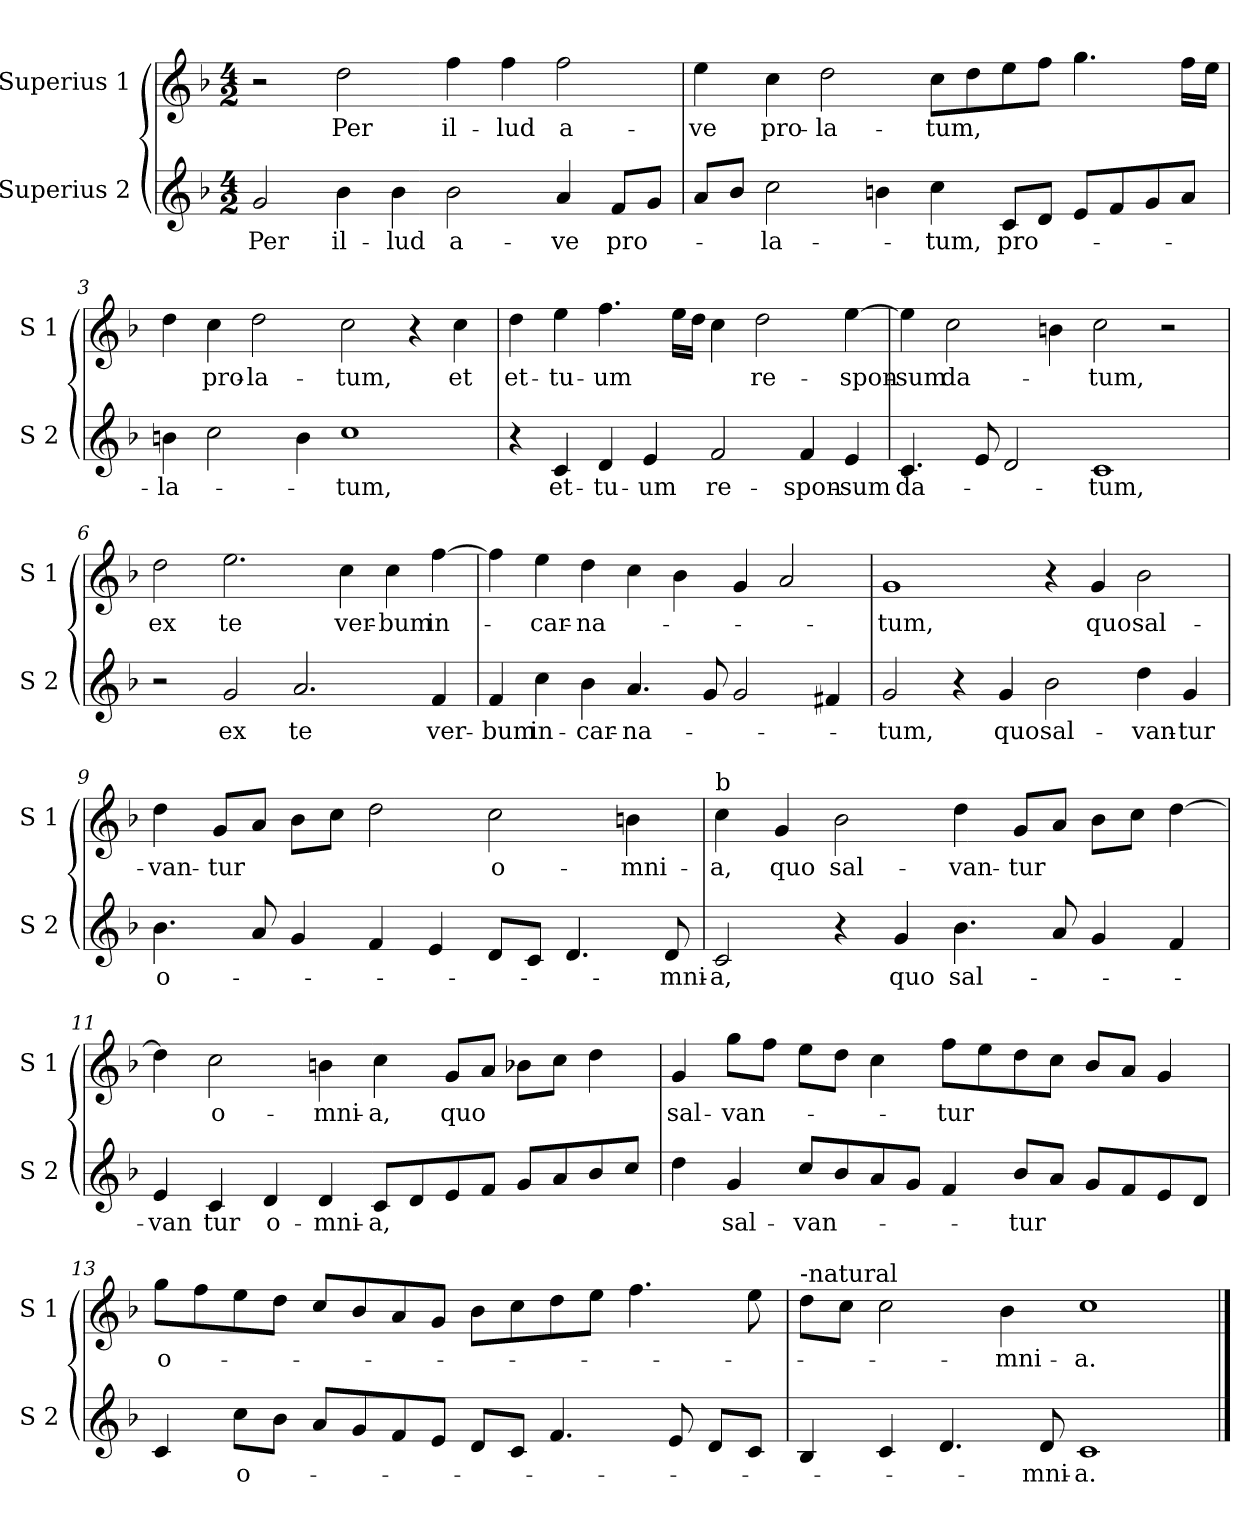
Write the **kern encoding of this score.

**kern	**text	**kern	**text
*part2	*part2	*part1	*part1
*staff2	*staff2	*staff1	*staff1
*I"Superius 2	*	*I"Superius 1	*
*I'S 2	*	*I'S 1	*
*clefG2	*	*clefG2	*
*k[b-]	*	*k[b-]	*
*F:	*	*F:	*
*M4/2	*	*M4/2	*
*MM84	*	*MM84	*
=1	=1	=1	=1
!	!LO:LY:b	!	!
2g/	Per	2r	.
!	!LO:LY:b	!	!LO:LY:b
4b-\	il-	2dd\	Per
!	!LO:LY:b	!	!
4b-\	-lud	.	.
!	!LO:LY:b	!	!LO:LY:b
2b-\	a-	4ff\	il-
!	!	!	!LO:LY:b
.	.	4ff\	-lud
!	!LO:LY:b	!	!LO:LY:b
4a/	-ve	2ff\	a-
!	!LO:LY:b	!	!
8f/L	pro-	.	.
8g/J	.	.	.
=2	=2	=2	=2
!	!	!	!LO:LY:b
8a/L	.	4ee\	-ve
8b-/J	.	.	.
!	!LO:LY:b	!	!LO:LY:b
2cc\	-la-	4cc\	pro-
!	!	!	!LO:LY:b
.	.	2dd\	-la-
4bn\	.	.	.
!	!LO:LY:b	!	!LO:LY:b
4cc\	-tum,	8cc\L	-tum,
.	.	8dd\	.
!	!LO:LY:b	!	!
8c/L	pro-	8ee\	.
8d/J	.	8ff\J	.
8e/L	.	4.gg\	.
8f/	.	.	.
8g/	.	.	.
8a/J	.	16ff\LL	.
.	.	16ee\JJ	.
=3	=3	=3	=3
!	!LO:LY:b	!	!
4bn\	-la-	4dd\	.
!	!	!	!LO:LY:b
2cc\	.	4cc\	pro-
!	!	!	!LO:LY:b
.	.	2dd\	-la-
4b\	.	.	.
!	!LO:LY:b	!	!LO:LY:b
1cc	-tum,	2cc\	-tum,
.	.	4r	.
!	!	!	!LO:LY:b
.	.	4cc\	et
!!LO:LB:g=z
=4	=4	=4	=4
!	!	!	!LO:LY:b
4r	.	4dd\	et-
!	!LO:LY:b	!	!LO:LY:b
4c/	et-	4ee\	-tu-
!	!LO:LY:b	!	!LO:LY:b
4d/	-tu-	4.ff\	-um
!	!LO:LY:b	!	!
4e/	-um	.	.
.	.	16ee\LL	.
.	.	16dd\JJ	.
!	!LO:LY:b	!	!
2f/	re-	4cc\	.
!	!	!	!LO:LY:b
.	.	2dd\	re-
!	!LO:LY:b	!	!
4f/	-spon-	.	.
!	!LO:LY:b	!	!LO:LY:b
4e/	-sum	[4ee\	-spon-
=5	=5	=5	=5
!	!LO:LY:b	!	!LO:LY:b
4.c/	da-	4ee\]	-sum
!	!	!	!LO:LY:b
.	.	2cc\	da-
8e/	.	.	.
2d/	.	.	.
.	.	4bn\	.
!	!LO:LY:b	!	!LO:LY:b
1c	-tum,	2cc\	-tum,
.	.	2r	.
=6	=6	=6	=6
!	!	!	!LO:LY:b
2r	.	2dd\	ex
!	!LO:LY:b	!	!LO:LY:b
2g/	ex	2.ee\	te
!	!LO:LY:b	!	!
2.a/	te	.	.
!	!	!	!LO:LY:b
.	.	4cc\	ver-
!	!	!	!LO:LY:b
.	.	4cc\	-bum
!	!LO:LY:b	!	!LO:LY:b
4f/	ver-	[4ff\	in-
!!LO:LB:g=z
=7	=7	=7	=7
!	!LO:LY:b	!	!
4f/	-bum	4ff\]	.
!	!LO:LY:b	!	!LO:LY:b
4cc\	in-	4ee\	-car-
!	!LO:LY:b	!	!LO:LY:b
4b-\	-car-	4dd\	-na-
!	!LO:LY:b	!	!
4.a/	-na-	4cc\	.
.	.	4b-\	.
8g/	.	.	.
2g/	.	4g/	.
.	.	2a/	.
4f#X/	.	.	.
!!LO:LB:g=z
=8	=8	=8	=8
!	!LO:LY:b	!	!LO:LY:b
2g/	-tum,	1g	-tum,
4r	.	.	.
!	!LO:LY:b	!	!
4g/	quo	.	.
!	!LO:LY:b	!	!
2b-\	sal-	4r	.
!	!	!	!LO:LY:b
.	.	4g/	quo
!	!LO:LY:b	!	!LO:LY:b
4dd\	-van-	2b-\	sal-
!	!LO:LY:b	!	!
4g/	-tur	.	.
=9	=9	=9	=9
!	!LO:LY:b	!	!LO:LY:b
4.b-\	o-	4dd\	-van-
!	!	!	!LO:LY:b
.	.	8g/L	-tur
8a/	.	8a/J	.
4g/	.	8b-\L	.
.	.	8cc\J	.
4f/	.	2dd\	.
4e/	.	.	.
!	!	!	!LO:LY:b
8d/L	.	2cc\	o-
8c/J	.	.	.
4.d/	.	.	.
!	!	!	!LO:LY:b
.	.	4bn\	-mni-
!	!LO:LY:b	!	!
8d/	-mni-	.	.
=10	=10	=10	=10
!	!	!LO:TX:a:t=b	!
!	!LO:LY:b	!	!LO:LY:b
2c/	-a,	4cc\	-a,
!	!	!	!LO:LY:b
.	.	4g/	quo
!	!	!	!LO:LY:b
4r	.	2b-\	sal-
!	!LO:LY:b	!	!
4g/	quo	.	.
!	!LO:LY:b	!	!LO:LY:b
4.b-\	sal-	4dd\	-van-
!	!	!	!LO:LY:b
.	.	8g/L	-tur
8a/	.	8a/J	.
4g/	.	8b-\L	.
.	.	8cc\J	.
4f/	.	[4dd\	.
!!LO:PB:g=z
=11	=11	=11	=11
!	!LO:LY:b	!	!
4e/	-van	4dd\]	.
!	!LO:LY:b	!	!LO:LY:b
4c/	tur	2cc\	o-
!	!LO:LY:b	!	!
4d/	o-	.	.
!	!LO:LY:b	!	!LO:LY:b
4d/	-mni-	4bn\	-mni-
!	!LO:LY:b	!	!LO:LY:b
8c/L	-a,	4cc\	-a,
8d/	.	.	.
!	!	!	!LO:LY:b
8e/	.	8g/L	quo
8f/J	.	8a/J	.
8g/L	.	8b-X\L	.
8a/	.	8cc\J	.
8b-/	.	4dd\	.
8cc/J	.	.	.
=12	=12	=12	=12
!	!	!	!LO:LY:b
4dd\	.	4g/	sal-
!	!LO:LY:b	!	!LO:LY:b
4g/	sal-	8gg\L	-van-
.	.	8ff\J	.
!	!LO:LY:b	!	!
8cc/L	-van-	8ee\L	.
8b-/	.	8dd\J	.
8a/	.	4cc\	.
8g/J	.	.	.
!	!	!	!LO:LY:b
4f/	.	8ff\L	-tur
.	.	8ee\	.
!	!LO:LY:b	!	!
8b-/L	-tur	8dd\	.
8a/J	.	8cc\J	.
8g/L	.	8b-/L	.
8f/	.	8a/J	.
8e/	.	4g/	.
8d/J	.	.	.
!!LO:LB:g=z
=13	=13	=13	=13
!	!	!	!LO:LY:b
4c/	.	8gg\L	o-
.	.	8ff\	.
!	!LO:LY:b	!	!
8cc\L	o-	8ee\	.
8b-\J	.	8dd\J	.
8a/L	.	8cc/L	.
8g/	.	8b-/	.
8f/	.	8a/	.
8e/J	.	8g/J	.
8d/L	.	8b-\L	.
8c/J	.	8cc\	.
4.f/	.	8dd\	.
.	.	8ee\J	.
.	.	4.ff\	.
8e/	.	.	.
8d/L	.	.	.
8c/J	.	8ee\	.
=14	=14	=14	=14
!	!	!LO:TX:a:t=-natural	!
4B-/	.	8dd\L	.
.	.	8cc\J	.
4c/	.	2cc\	.
4.d/	.	.	.
!	!	!	!LO:LY:b
.	.	4b-\	-mni-
!	!LO:LY:b	!	!
8d/	-mni-	.	.
!	!LO:LY:b	!	!LO:LY:b
1c	-a.	1cc	-a.
==	==	==	==
*-	*-	*-	*-
